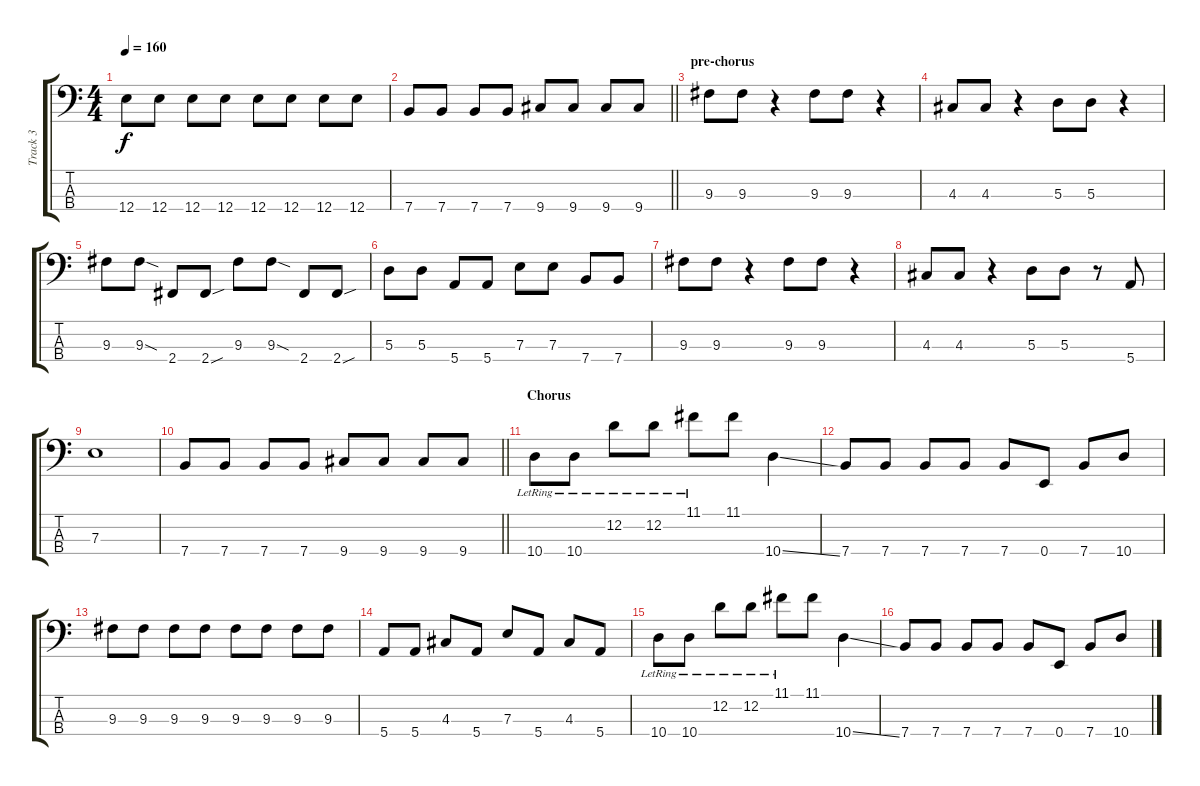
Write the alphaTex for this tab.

\track ("Track 3" "Track 3") {instrument electricbassfinger}
\staff {score tabs}
\tuning (G2 D2 A1 E1) {hide}
\ts (4 4)
\tempo 160
\clef f4
\ks c
12.4.8{dy f} 12.4.8 12.4.8 12.4.8 12.4.8 12.4.8 12.4.8 12.4.8 |
\barLineRight lightlight
7.4.8 7.4.8 7.4.8 7.4.8 9.4.8 9.4.8 9.4.8 9.4.8 |
\section ("" "pre-chorus")
9.3.8 9.3.8 r.4 9.3.8 9.3.8 r.4 |
4.3.8 4.3.8 r.4 5.3.8 5.3.8 r.4 |
9.3.8 9.3{sod}.8 2.4.8 2.4{sou}.8 9.3.8 9.3{sod}.8 2.4.8 2.4{sou}.8 |
5.3.8 5.3.8 5.4.8 5.4.8 7.3.8 7.3.8 7.4.8 7.4.8 |
9.3.8 9.3.8 r.4 9.3.8 9.3.8 r.4 |
4.3.8 4.3.8 r.4 5.3.8 5.3.8 r.8 5.4.8 |
7.3.1 |
\barLineRight lightlight
7.4.8 7.4.8 7.4.8 7.4.8 9.4.8 9.4.8 9.4.8 9.4.8 |
\section ("" "Chorus")
10.4{lr}.8 10.4{lr}.8 12.2{lr}.8 12.2{lr}.8 11.1{lr}.8 11.1.8 10.4{ss}.4 |
7.4.8 7.4.8 7.4.8 7.4.8 7.4.8 0.4.8 7.4.8 10.4.8 |
9.3.8 9.3.8 9.3.8 9.3.8 9.3.8 9.3.8 9.3.8 9.3.8 |
5.4.8 5.4.8 4.3.8 5.4.8 7.3.8 5.4.8 4.3.8 5.4.8 |
10.4{lr}.8 10.4{lr}.8 12.2{lr}.8 12.2{lr}.8 11.1{lr}.8 11.1.8 10.4{ss}.4 |
7.4.8 7.4.8 7.4.8 7.4.8 7.4.8 0.4.8 7.4.8 10.4.8
